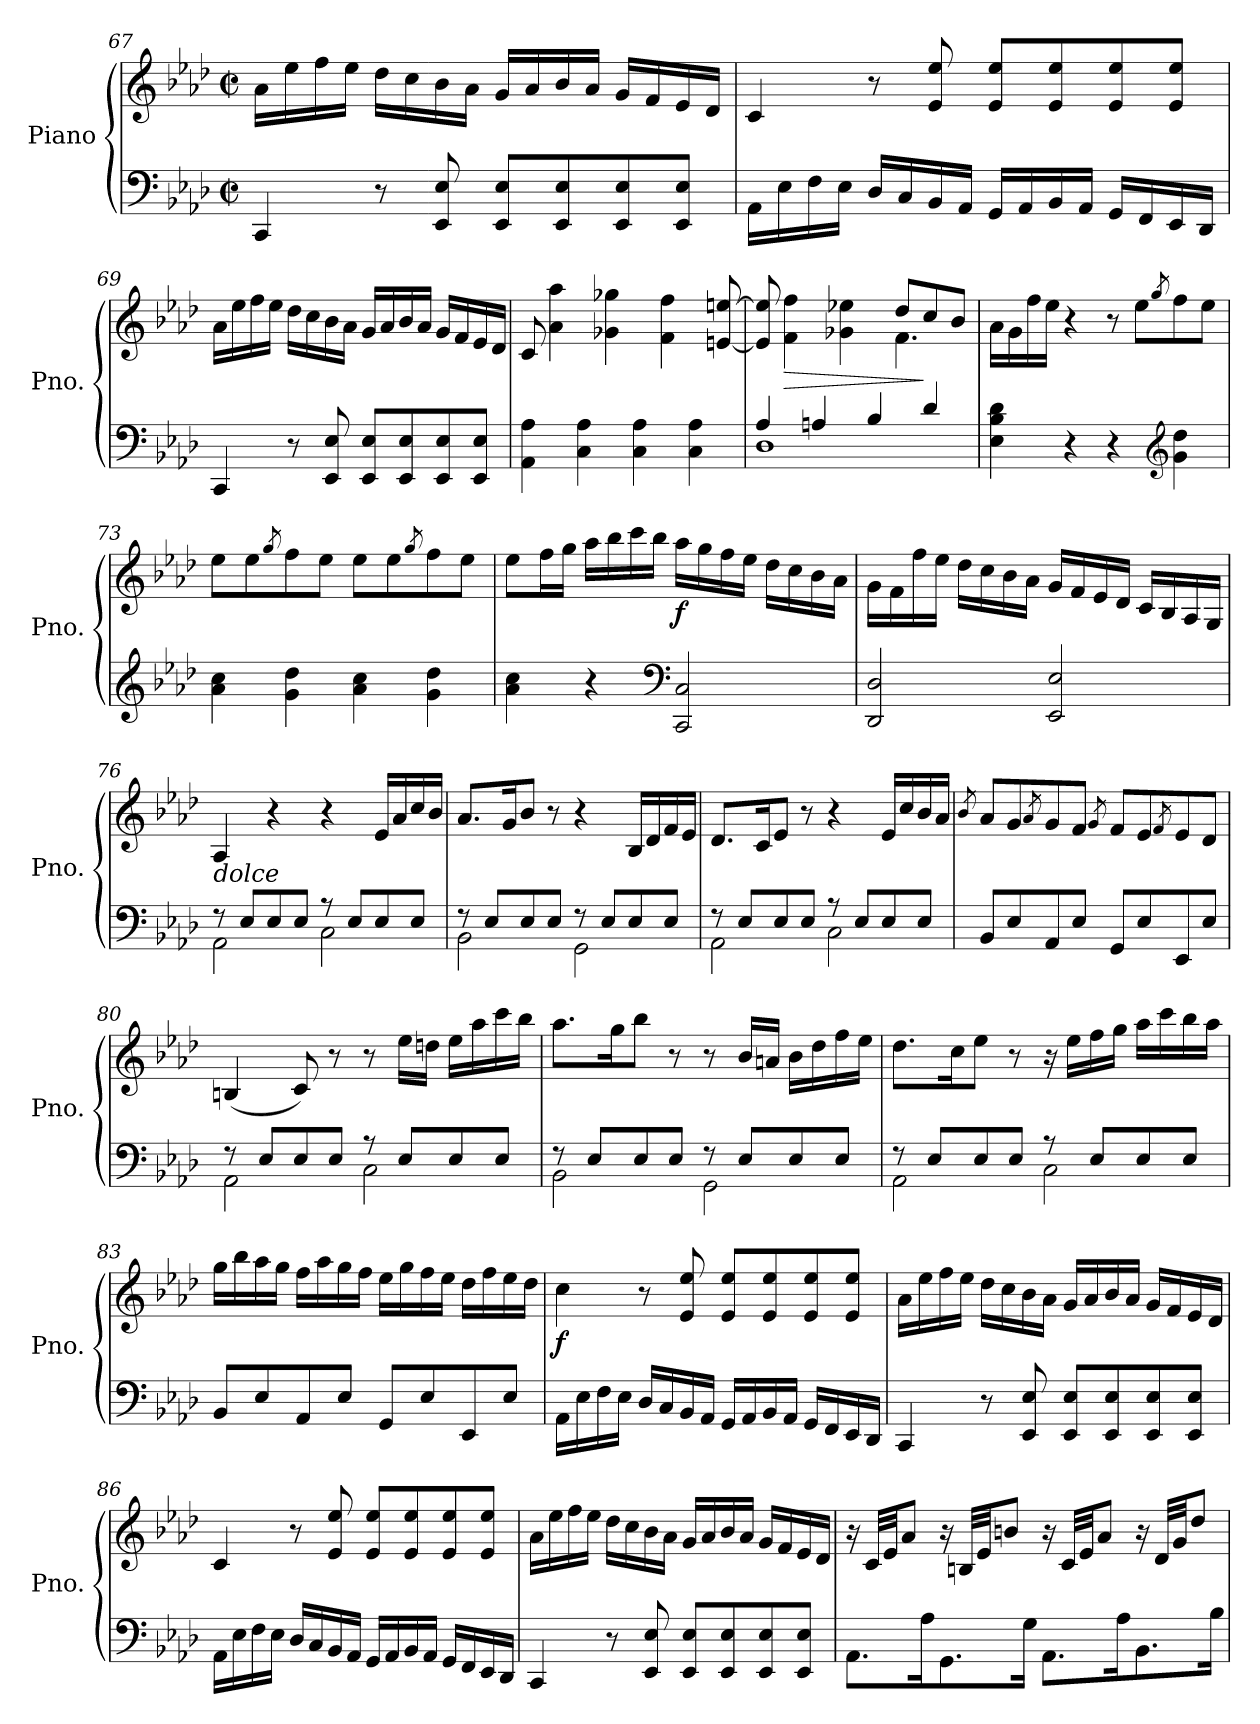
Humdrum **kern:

**kern	**kern	**dynam
*part1	*part1	*part1
*staff2	*staff1	*staff1/2
*I"Piano	*	*
*I'Pno.	*	*
!!LO:LB:g=z
*clefF4	*clefG2	*
*k[b-e-a-d-]	*k[b-e-a-d-]	*
*A-:	*A-:	*
*M2/2	*M2/2	*
*met(c|)	*met(c|)	*
=67	=67	=67
4CC/	16a-\LL	.
.	16ee-\	.
.	16ff\	.
.	16ee-\JJ	.
8r	16dd-\LL	.
.	16cc\	.
8EE-/ 8E-/	16b-\	.
.	16a-\JJ	.
8EE-/ 8E-/L	16g/LL	.
.	16a-/	.
8EE-/ 8E-/	16b-/	.
.	16a-/JJ	.
8EE-/ 8E-/	16g/LL	.
.	16f/	.
8EE-/ 8E-/J	16e-/	.
.	16d-/JJ	.
=68	=68	=68
16AA-\LL	4c/	.
16E-\	.	.
16F\	.	.
16E-\JJ	.	.
16D-/LL	8r	.
16C/	.	.
16BB-/	8e-/ 8ee-/	.
16AA-/JJ	.	.
16GG/LL	8e-/ 8ee-/L	.
16AA-/	.	.
16BB-/	8e-/ 8ee-/	.
16AA-/JJ	.	.
16GG/LL	8e-/ 8ee-/	.
16FF/	.	.
16EE-/	8e-/ 8ee-/J	.
16DD-/JJ	.	.
=69	=69	=69
4CC/	16a-\LL	.
.	16ee-\	.
.	16ff\	.
.	16ee-\JJ	.
8r	16dd-\LL	.
.	16cc\	.
8EE-/ 8E-/	16b-\	.
.	16a-\JJ	.
8EE-/ 8E-/L	16g/LL	.
.	16a-/	.
8EE-/ 8E-/	16b-/	.
.	16a-/JJ	.
8EE-/ 8E-/	16g/LL	.
.	16f/	.
8EE-/ 8E-/J	16e-/	.
.	16d-/JJ	.
!!LO:LB:g=z
=70	=70	=70
4AA-\ 4A-\	8c/	.
.	4a-\ 4aa-\	.
4C\ 4A-\	.	.
.	4g-X\ 4gg-X\	.
4C\ 4A-\	.	.
.	4f\ 4ff\	.
4C\ 4A-\	.	.
.	[8en/ [8een/	.
=71	=71	=71
*^	*^	*
4A-/	1D-	8e/] 8ee/]	2ryy	.
!	!	!	!	!LO:HP:b
.	.	4f\ 4ff\	.	>
4An/	.	.	.	.
.	.	4g-X\ 4ee-X\	.	.
4B-/	.	.	8ryy	.
.	.	8dd-/L	4.f\	.
4d-/	.	8cc/	.	]
.	.	8b-/J	.	.
*v	*v	*	*	*
*	*v	*v	*
=72	=72	=72
4E-\ 4B-\ 4d-\	16a-\LL	.
.	16g\	.
.	16ff\	.
.	16ee-\JJ	.
4r	4r	.
4r	8r	.
.	8ee-\L	.
*clefG2	*	*
.	8qgg/	.
4g\ 4dd-\	8ff\	.
.	8ee-\J	.
=73	=73	=73
4a-\ 4cc\	8ee-\L	.
.	8ee-\	.
.	8qgg/	.
4g\ 4dd-\	8ff\	.
.	8ee-\J	.
4a-\ 4cc\	8ee-\L	.
.	8ee-\	.
.	8qgg/	.
4g\ 4dd-\	8ff\	.
.	8ee-\J	.
!!LO:LB:g=z
=74	=74	=74
4a-\ 4cc\	8ee-\L	.
.	16ff\L	.
.	16gg\JJ	.
4r	16aa-\LL	.
.	16bb-\	.
.	16ccc\	.
.	16bb-\JJ	.
*clefF4	*	*
!	!	!LO:DY:b
2CC/ 2C/	16aa-\LL	f
.	16gg\	.
.	16ff\	.
.	16ee-\JJ	.
.	16dd-\LL	.
.	16cc\	.
.	16b-\	.
.	16a-\JJ	.
=75	=75	=75
2DD-/ 2D-/	16g\LL	.
.	16f\	.
.	16ff\	.
.	16ee-\JJ	.
.	16dd-\LL	.
.	16cc\	.
.	16b-\	.
.	16a-\JJ	.
2EE-/ 2E-/	16g/LL	.
.	16f/	.
.	16e-/	.
.	16d-/JJ	.
.	16c/LL	.
.	16B-/	.
.	16A-/	.
.	16G/JJ	.
=76	=76	=76
*^	*	*
!	!	!LO:TX:b:i:t=dolce	!
8r	2AA-\	4A-/	.
8E-/L	.	.	.
8E-/	.	4r	.
8E-/J	.	.	.
8r	2C\	4r	.
8E-/L	.	.	.
8E-/	.	16e-/LL	.
.	.	16a-/	.
8E-/J	.	16cc/	.
.	.	16b-/JJ	.
!!LO:PB:g=z
=77	=77	=77	=77
8r	2BB-\	8.a-/L	.
8E-/L	.	.	.
.	.	16g/K	.
8E-/	.	8b-/J	.
8E-/J	.	8r	.
8r	2GG\	4r	.
8E-/L	.	.	.
8E-/	.	16B-/LL	.
.	.	16d-/	.
8E-/J	.	16f/	.
.	.	16e-/JJ	.
=78	=78	=78	=78
8r	2AA-\	8.d-/L	.
8E-/L	.	.	.
.	.	16c/K	.
8E-/	.	8e-/J	.
8E-/J	.	8r	.
8r	2C\	4r	.
8E-/L	.	.	.
8E-/	.	16e-/LL	.
.	.	16cc/	.
8E-/J	.	16b-/	.
.	.	16a-/JJ	.
*v	*v	*	*
=79	=79	=79
.	8qb-/	.
8BB-/L	8a-/L	.
8E-/	8g/	.
.	8qa-/	.
8AA-/	8g/	.
8E-/J	8f/J	.
.	8qg/	.
8GG/L	8f/L	.
8E-/	8e-/	.
.	8qf/	.
8EE-/	8e-/	.
8E-/J	8d-/J	.
=80	=80	=80
*^	*	*
8r	2AA-\	(4Bn/	.
8E-/L	.	.	.
8E-/	.	8c/)	.
8E-/J	.	8r	.
8r	2C\	8r	.
8E-/L	.	16ee-\LL	.
.	.	16ddn\JJ	.
8E-/	.	16ee-\LL	.
.	.	16aa-\	.
8E-/J	.	16ccc\	.
.	.	16bb-\JJ	.
!!LO:LB:g=z
=81	=81	=81	=81
8r	2BB-\	8.aa-\L	.
8E-/L	.	.	.
.	.	16gg\K	.
8E-/	.	8bb-\J	.
8E-/J	.	8r	.
8r	2GG\	8r	.
8E-/L	.	16b-/LL	.
.	.	16an/JJ	.
8E-/	.	16b-\LL	.
.	.	16dd-\	.
8E-/J	.	16ff\	.
.	.	16ee-\JJ	.
=82	=82	=82	=82
8r	2AA-\	8.dd-\L	.
8E-/L	.	.	.
.	.	16cc\K	.
8E-/	.	8ee-\J	.
8E-/J	.	8r	.
8r	2C\	16r	.
.	.	16ee-\LL	.
8E-/L	.	16ff\	.
.	.	16gg\JJ	.
8E-/	.	16aa-\LL	.
.	.	16ccc\	.
8E-/J	.	16bb-\	.
.	.	16aa-\JJ	.
*v	*v	*	*
=83	=83	=83
8BB-/L	16gg\LL	.
.	16bb-\	.
8E-/	16aa-\	.
.	16gg\JJ	.
8AA-/	16ff\LL	.
.	16aa-\	.
8E-/J	16gg\	.
.	16ff\JJ	.
8GG/L	16ee-\LL	.
.	16gg\	.
8E-/	16ff\	.
.	16ee-\JJ	.
8EE-/	16dd-\LL	.
.	16ff\	.
8E-/J	16ee-\	.
.	16dd-\JJ	.
!!LO:LB:g=z
=84	=84	=84
!	!	!LO:DY:b
16AA-\LL	4cc\	f
16E-\	.	.
16F\	.	.
16E-\JJ	.	.
16D-/LL	8r	.
16C/	.	.
16BB-/	8e-/ 8ee-/	.
16AA-/JJ	.	.
16GG/LL	8e-/ 8ee-/L	.
16AA-/	.	.
16BB-/	8e-/ 8ee-/	.
16AA-/JJ	.	.
16GG/LL	8e-/ 8ee-/	.
16FF/	.	.
16EE-/	8e-/ 8ee-/J	.
16DD-/JJ	.	.
=85	=85	=85
4CC/	16a-\LL	.
.	16ee-\	.
.	16ff\	.
.	16ee-\JJ	.
8r	16dd-\LL	.
.	16cc\	.
8EE-/ 8E-/	16b-\	.
.	16a-\JJ	.
8EE-/ 8E-/L	16g/LL	.
.	16a-/	.
8EE-/ 8E-/	16b-/	.
.	16a-/JJ	.
8EE-/ 8E-/	16g/LL	.
.	16f/	.
8EE-/ 8E-/J	16e-/	.
.	16d-/JJ	.
=86	=86	=86
16AA-\LL	4c/	.
16E-\	.	.
16F\	.	.
16E-\JJ	.	.
16D-/LL	8r	.
16C/	.	.
16BB-/	8e-/ 8ee-/	.
16AA-/JJ	.	.
16GG/LL	8e-/ 8ee-/L	.
16AA-/	.	.
16BB-/	8e-/ 8ee-/	.
16AA-/JJ	.	.
16GG/LL	8e-/ 8ee-/	.
16FF/	.	.
16EE-/	8e-/ 8ee-/J	.
16DD-/JJ	.	.
!!LO:LB:g=z
=87	=87	=87
4CC/	16a-\LL	.
.	16ee-\	.
.	16ff\	.
.	16ee-\JJ	.
8r	16dd-\LL	.
.	16cc\	.
8EE-/ 8E-/	16b-\	.
.	16a-\JJ	.
8EE-/ 8E-/L	16g/LL	.
.	16a-/	.
8EE-/ 8E-/	16b-/	.
.	16a-/JJ	.
8EE-/ 8E-/	16g/LL	.
.	16f/	.
8EE-/ 8E-/J	16e-/	.
.	16d-/JJ	.
=88	=88	=88
8.AA-\L	16r	.
.	32c/LLL	.
.	32e-/JJ	.
.	8a-/J	.
16A-\K	.	.
8.GG\	16r	.
.	32Bn/LLL	.
.	32e-/JJ	.
.	8bn/J	.
16G\Jk	.	.
8.AA-\L	16r	.
.	32c/LLL	.
.	32e-/JJ	.
.	8a-/J	.
16A-\K	.	.
8.BB-\	16r	.
.	32d-/LLL	.
.	32g/JJ	.
.	8dd-/J	.
16B-\Jk	.	.
=	=	=
*-	*-	*-
